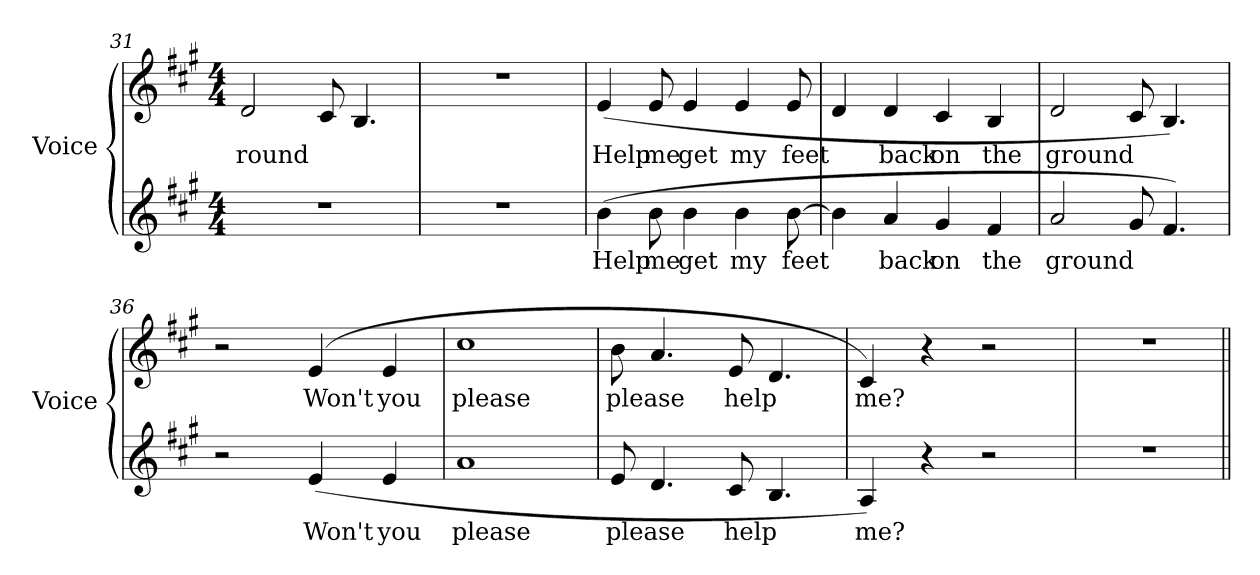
**kern	**text	**kern	**text
*part2	*part2	*part1	*part1
*staff2	*staff2	*staff1	*staff1
*I"Voice	*	*I"Voice	*
*I'Voice	*	*I'Voice	*
*clefG2	*	*clefG2	*
*k[f#c#g#]	*	*k[f#c#g#]	*
*A:	*	*A:	*
*M4/4	*	*M4/4	*
=31	=31	=31	=31
!	!	!	!LO:LY:b:color=#000000
1r	.	2di/	round
.	.	8c#i/	.
.	.	4.Bi/	.
=32	=32	=32	=32
1r	.	1r	.
=33	=33	=33	=33
!	!LO:LY:b:color=#000000	!	!
!	!	!	!LO:LY:b:color=#000000
(4bi\	Help	(4ei/	Help
!	!LO:LY:b:color=#000000	!	!
!	!	!	!LO:LY:b:color=#000000
8bi\	me	8ei/	me
!	!LO:LY:b:color=#000000	!	!
!	!	!	!LO:LY:b:color=#000000
4bi\	get	4ei/	get
!	!LO:LY:b:color=#000000	!	!
!	!	!	!LO:LY:b:color=#000000
4bi\	my	4ei/	my
!	!LO:LY:b:color=#000000	!	!
!	!	!	!LO:LY:b:color=#000000
[8bi\	feet	8ei/	feet
=34	=34	=34	=34
4bi\]	.	4di/	.
!	!LO:LY:b:color=#000000	!	!
!	!	!	!LO:LY:b:color=#000000
4ai/	back	4di/	back
!	!LO:LY:b:color=#000000	!	!
!	!	!	!LO:LY:b:color=#000000
4g#i/	on	4c#i/	on
!	!LO:LY:b:color=#000000	!	!
!	!	!	!LO:LY:b:color=#000000
4f#i/	the	4Bi/	the
=35	=35	=35	=35
!	!LO:LY:b:color=#000000	!	!
!	!	!	!LO:LY:b:color=#000000
2ai/	ground	2di/	ground
8g#i/	.	8c#i/	.
4.f#i/)	.	4.Bi/)	.
!!LO:LB:g=z
=36	=36	=36	=36
2r	.	2r	.
!	!LO:LY:b:color=#000000	!	!
!	!	!	!LO:LY:b:color=#000000
(4ei/	Won't	(4ei/	Won't
!	!LO:LY:b:color=#000000	!	!
!	!	!	!LO:LY:b:color=#000000
4ei/	you	4ei/	you
=37	=37	=37	=37
!	!LO:LY:b:color=#000000	!	!
!	!	!	!LO:LY:b:color=#000000
1ai	please	1cc#i	please
=38	=38	=38	=38
!	!LO:LY:b:color=#000000	!	!
!	!	!	!LO:LY:b:color=#000000
8ei/	please	8bi\	please
4.di/	.	4.ai/	.
!	!LO:LY:b:color=#000000	!	!
!	!	!	!LO:LY:b:color=#000000
8c#i/	help	8ei/	help
4.Bi/	.	4.di/	.
=39	=39	=39	=39
!	!LO:LY:b:color=#000000	!	!
!	!	!	!LO:LY:b:color=#000000
4Ai/)	me?	4c#i/)	me?
4r	.	4r	.
2r	.	2r	.
=40	=40	=40	=40
1r	.	1r	.
=||	=||	=||	=||
*-	*-	*-	*-
